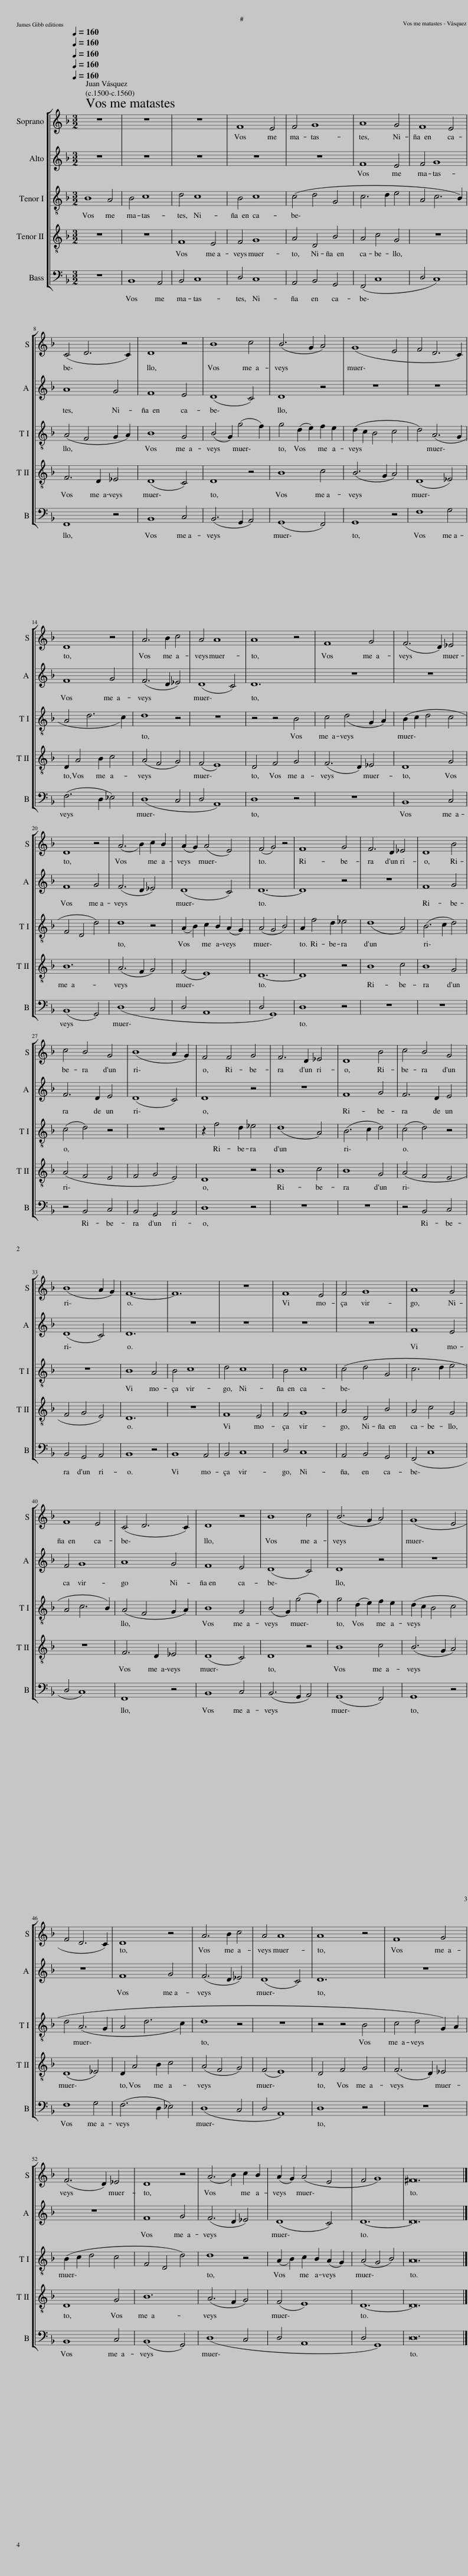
X:1
%%score [ 1 2 3 4 5 ]
L:1/8
Q:1/4=160
M:3/2
I:linebreak $
K:F
V:1 treble
V:2 treble
V:3 treble-8
V:4 treble-8
V:5 bass
V:1
 z12 | z12 | z12 | F8 E4 | F4 G8 | %5
 A8 G4 | F8 E4 |$ (C4 D6 C2) | D8 z4 | B8 c4 | %10
 (B6 G2 A4) | (G8 E4 | F4 D6 C2) |$ D8 z4 | A6 B2 c4 | %15
 A4 A8 | A8 z4 | F8 G4 | (F6 D2) _E4 |$ D8 z4 | %20
 (A6 B2) c2 B2 | (A2 G2) (A4 E4) | (F4 G4) z4 | F8 G4 | F6 D2 _E4 | %25
 D8 B4 |$ c4 B4 G4 | (B8 A2 G2) | F4 F4 G4 | F6 D2 _E4 | %30
 D8 B4 | c4 B4 G4 |$ (B8 A2 G2) | F12- | F12 | %35
 z12 | F8 E4 | F4 G8 | A8 G4 |$ F8 E4 | %40
 (C4 D6 C2) | D8 z4 | B8 c4 | (B6 G2 A4) | (G8 E4 |$ %45
 F4 D6 C2) | D8 z4 | A6 B2 c4 | A4 A8 | A8 z4 | %50
 F8 G4 |$ (F6 D2) _E4 | D8 z4 | (A6 B2) c2 B2 | (A2 G2) (A4 E4 | %55
 F4 G8) | ^F24 |] %57
V:2
 z12 | z12 | z12 | z12 | z12 | %5
 F8 E4 | F4 G8 |$ A8 G4 | F8 E4 | (D8 C4) | %10
 D8 z4 | z12 | z12 |$ F8 G4 | (F6 D2 _E4) | %15
 (D8 C4) | D12 | z12 | z12 |$ F8 G4 | %20
 (F6 D2 _E4) | (D8 C4) | D12- | D8 z4 | z12 | %25
 F8 G4 |$ F6 D2 E4 | (D8 C4) | D8 z4 | z12 | %30
 F8 G4 | F6 D2 E4 |$ (D8 C4) | D12 | z12 | %35
 z12 | z12 | z12 | F8 E4 |$ F4 G8 | %40
 A8 G4 | F8 E4 | (D8 C4) | D8 z4 | z12 |$ %45
 z12 | F8 G4 | (F6 D2 _E4) | (D8 C4) | D12 | %50
 z12 |$ z12 | F8 G4 | (F6 D2 _E4) | (D8 C4) | %55
 D12- | D24 |] %57
V:3
 B8 A4 | B4 c8 | d4 c8 | B4 c8 | (c4 d4 G4 | %5
 c6 d2 e4 | A4 c6 B2) |$ (A4 F4 G2 A2) | B8 G4 | (B4 G2) (g4 f2) | %10
 g4 (d2 e2) f2 e2 | (d2 c2 B4 c4 | d4) (A6 G2 |$ A4 d6 c2) | d8 z4 | %15
 z12 | z4 z4 B4 | c4 (d4 G2 A2) | (B2 c2 d4 c4 |$ F4 D4 d4) | %20
 d8 z4 | (A2 B2) c2 B2 (A2 G2) | (A4 G4 B4) | A2 f4 d2 _e4 | (d8 A4) | %25
 (B6 c2 d4) |$ (c4 d4) z4 | z12 | z2 f4 d2 _e4 | (d8 A4) | %30
 (B6 c2 d4) | (c4 d4) z4 |$ z12 | B8 A4 | B4 c8 | %35
 d4 c8 | B4 c8 | (c4 d4 G4 | c6 d2 e4 |$ A4 c6 B2) | %40
 (A4 F4 G2 A2) | B8 G4 | (B4 G2) (g4 f2) | g4 (d2 e2) f2 e2 | (d2 c2 B4 c4 |$ %45
 d4 (A6 G2 | A4 d6 c2) | d8 z4 | z12 | z4 z4 B4 | %50
 c4 d4 G2) A2 |$ (B2 c2 d4 c4 | F4 D4 d4) | d8 z4 | (A2 B2) c2 B2 (A2 G2) | %55
 (A4 G4 B4) | A24 |] %57
V:4
 z12 | z12 | F8 E4 | F4 G8 | A4 D4 B4 | %5
 A4 c4 G4 | z12 |$ F6 D2 _E4 | (D8 C4) | D8 z4 | %10
 B8 c4 | (B6 G2 A4) | (D8 _E4) |$ D2 A4 B2 c4 | (A4 F4 G4) | %15
 (F4 E8) | D4 F4 G4 | (F6 D2) _E4 | D8 G4 |$ B12 | %20
 (A6 F2 G4) | (F4 E8) | D12- | D8 z4 | B8 c4 | %25
 B8 G4 |$ (A4 F4 E4 | F4 G4 E4) | D8 z4 | B8 c4 | %30
 B8 G4 | (A4 F4 E4 |$ F4 G4 E4) | D12 | z12 | %35
 F8 E4 | F4 G8 | A4 D4 B4 | A4 c4 G4 |$ z12 | %40
 F6 D2 _E4 | (D8 C4) | D8 z4 | B8 c4 | (B6 G2 A4) |$ %45
 (D8 _E4) | D2 A4 B2 c4 | (A4 F4 G4) | (F4 E8) | D4 F4 G4 | %50
 (F6 D2) _E4 |$ D8 G4 | B12 | (A6 F2 G4) | (F4 E8) | %55
 D12- | D24 |] %57
V:5
 z12 | B,,8 A,,4 | B,,4 C,8 | D,4 C,8 | A,,4 B,,4 G,,4 | %5
 (F,,4 C,8 | D,4 C,8) |$ F,,8 z4 | B,,8 C,4 | (B,,6 G,,2 A,,4) | %10
 (G,,8 F,,4) | G,,8 z4 | F,8 G,4 |$ (F,6 D,2 _E,4) | (D,8 C,4 | %15
 D,4 A,,8) | D,8 z4 | z12 | B,,8 C,4 |$ (B,,8 G,,4) | %20
 (D,8 C,4 | D,4 A,,8 | D,4 G,,8) | D,8 z4 | z12 | %25
 z12 |$ z4 B,,4 C,4 | B,,4 G,,4 A,,4 | D,8 z4 | z12 | %30
 z12 | z4 B,,4 C,4 |$ B,,4 G,,4 A,,4 | B,,8 z4 | B,,8 A,,4 | %35
 B,,4 C,8 | D,4 C,8 | A,,4 B,,4 G,,4 | (F,,4 C,8 |$ D,4 C,8) | %40
 F,,8 z4 | B,,8 C,4 | (B,,6 G,,2 A,,4) | (G,,8 F,,4) | G,,8 z4 |$ %45
 F,8 G,4 | (F,6 D,2 _E,4) | (D,8 C,4 | D,4 A,,8) | D,8 z4 | %50
 z12 |$ B,,8 C,4 | (B,,8 G,,4) | (D,8 C,4 | D,4 A,,8 | %55
 D,4 G,,8) | D,24 |] %57
